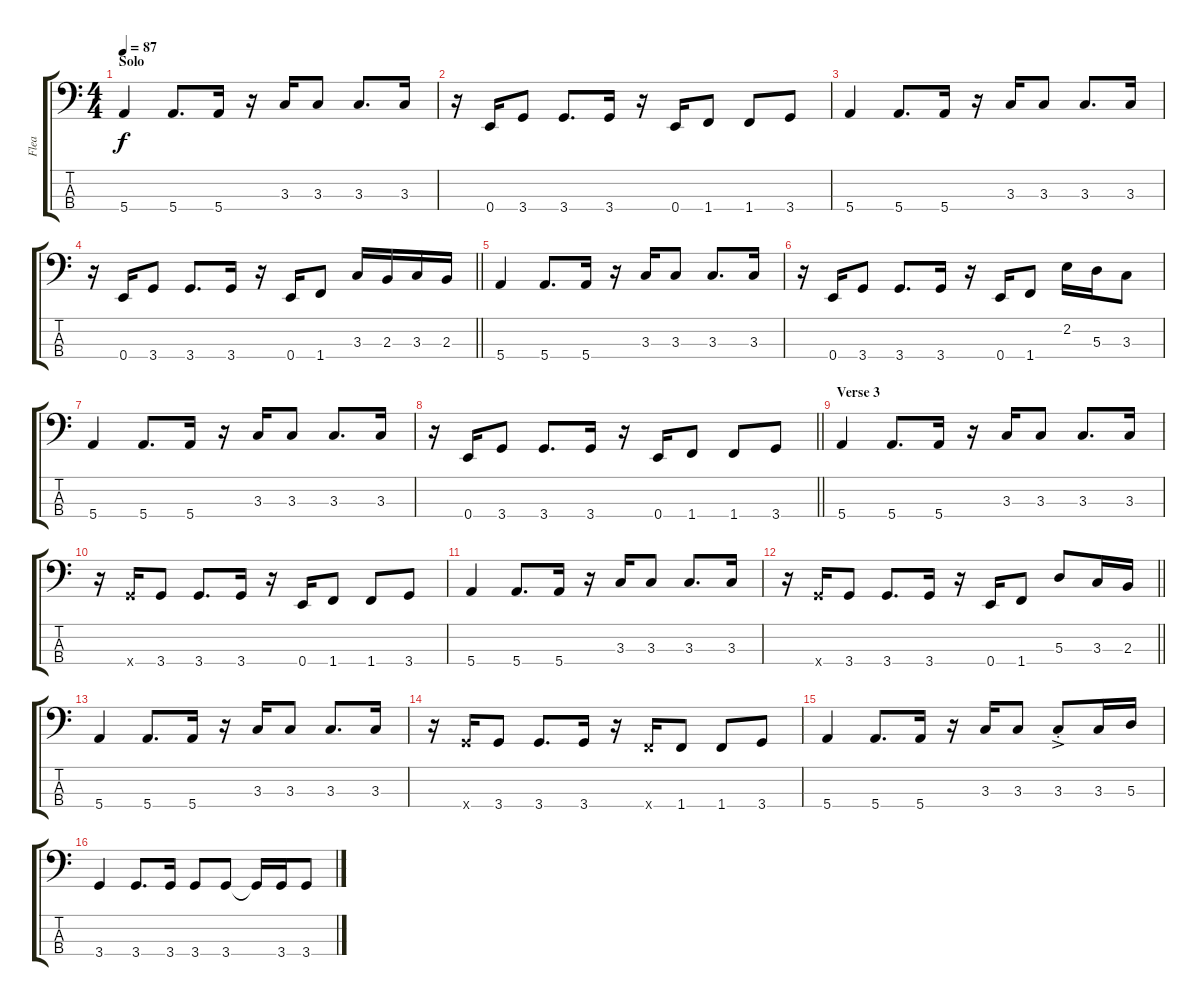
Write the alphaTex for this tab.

\track ("Flea" "Flea") {instrument electricbassfinger}
\staff {score tabs}
\tuning (G2 D2 A1 E1) {hide}
\ts (4 4)
\section ("" "Solo")
\tempo 87
\clef f4
\ks c
5.4.4{dy f} 5.4.8{d} 5.4.16 r.16 3.3.16 3.3.8 3.3.8{d} 3.3.16 |
r.16 0.4.16 3.4.8 3.4.8{d} 3.4.16 r.16 0.4.16 1.4.8 1.4.8 3.4.8 |
5.4.4 5.4.8{d} 5.4.16 r.16 3.3.16 3.3.8 3.3.8{d} 3.3.16 |
\barLineRight lightlight
r.16 0.4.16 3.4.8 3.4.8{d} 3.4.16 r.16 0.4.16 1.4.8 3.3.16 2.3.16 3.3.16 2.3.16 |
5.4.4 5.4.8{d} 5.4.16 r.16 3.3.16 3.3.8 3.3.8{d} 3.3.16 |
r.16 0.4.16 3.4.8 3.4.8{d} 3.4.16 r.16 0.4.16 1.4.8 2.2.16 5.3.16 3.3.8 |
5.4.4 5.4.8{d} 5.4.16 r.16 3.3.16 3.3.8 3.3.8{d} 3.3.16 |
\barLineRight lightlight
r.16 0.4.16 3.4.8 3.4.8{d} 3.4.16 r.16 0.4.16 1.4.8 1.4.8 3.4.8 |
\section ("" "Verse 3")
5.4.4 5.4.8{d} 5.4.16 r.16 3.3.16 3.3.8 3.3.8{d} 3.3.16 |
r.16 3.4{x}.16 3.4.8 3.4.8{d} 3.4.16 r.16 0.4.16 1.4.8 1.4.8 3.4.8 |
5.4.4 5.4.8{d} 5.4.16 r.16 3.3.16 3.3.8 3.3.8{d} 3.3.16 |
\barLineRight lightlight
r.16 3.4{x}.16 3.4.8 3.4.8{d} 3.4.16 r.16 0.4.16 1.4.8 5.3.8 3.3.16 2.3.16 |
5.4.4 5.4.8{d} 5.4.16 r.16 3.3.16 3.3.8 3.3.8{d} 3.3.16 |
r.16 3.4{x}.16 3.4.8 3.4.8{d} 3.4.16 r.16 1.4{x}.16 1.4.8 1.4.8 3.4.8 |
5.4.4 5.4.8{d} 5.4.16 r.16 3.3.16 3.3.8 3.3{ac st}.8 3.3.16 5.3.16 |
3.4.4 3.4.8{d} 3.4.16 3.4.8 3.4.8 3.4{t}.16 3.4.16 3.4.8
